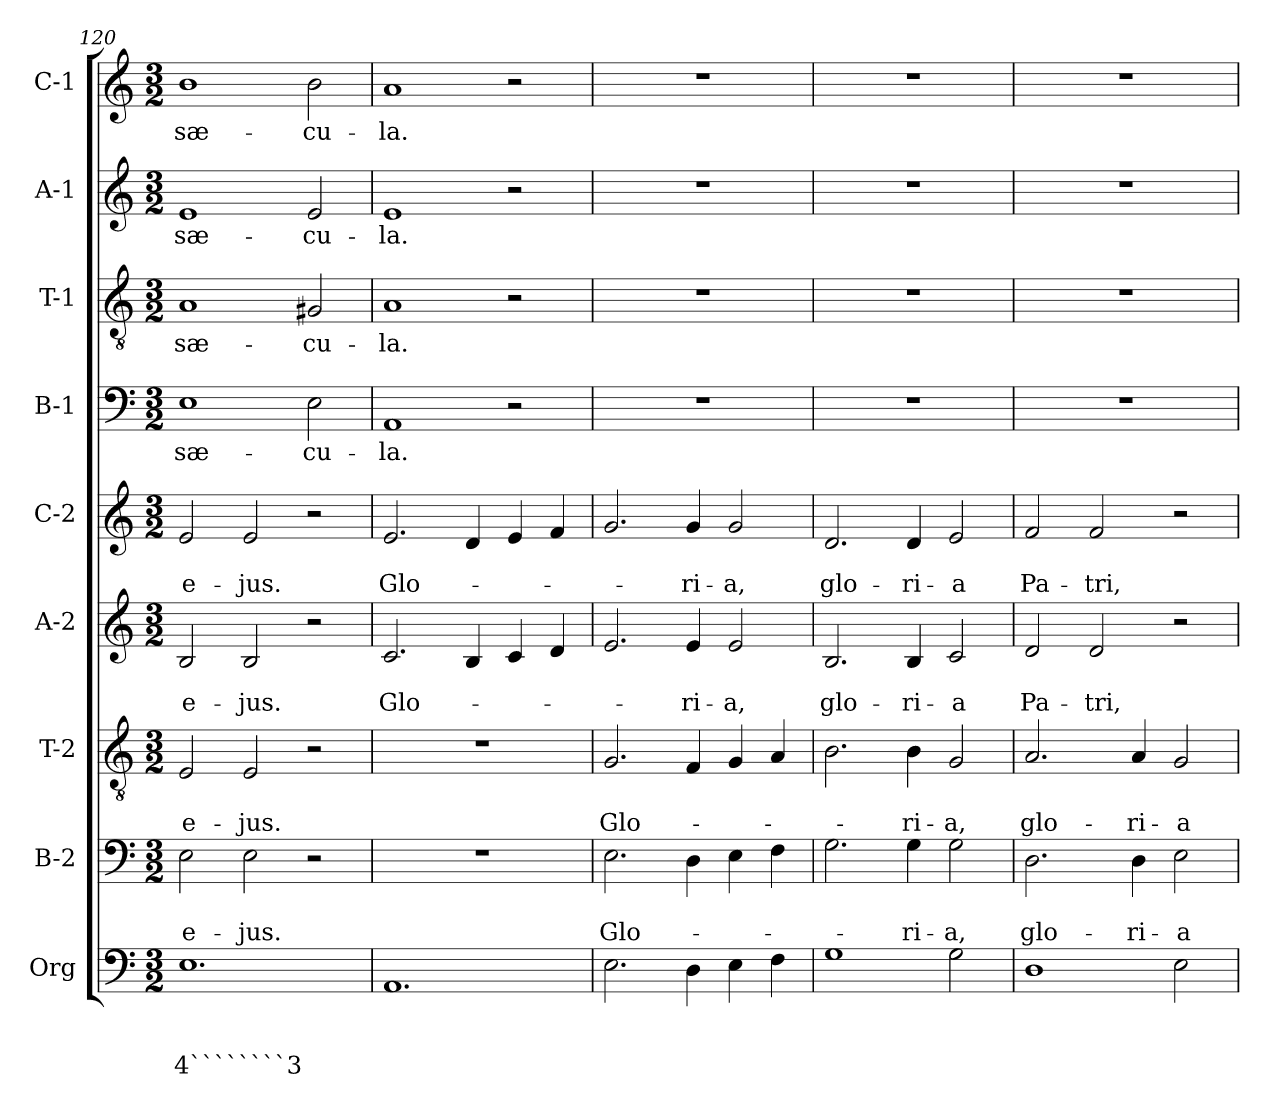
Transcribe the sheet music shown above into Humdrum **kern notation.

**kern	**text	**text	**text	**kern	**text	**text	**kern	**text	**text	**kern	**text	**text	**kern	**text	**text	**kern	**text	**kern	**text	**kern	**text	**kern	**text
*part9	*part9	*part9	*part9	*part8	*part8	*part8	*part7	*part7	*part7	*part6	*part6	*part6	*part5	*part5	*part5	*part4	*part4	*part3	*part3	*part2	*part2	*part1	*part1
*staff9	*staff9	*staff9	*staff9	*staff8	*staff8	*staff8	*staff7	*staff7	*staff7	*staff6	*staff6	*staff6	*staff5	*staff5	*staff5	*staff4	*staff4	*staff3	*staff3	*staff2	*staff2	*staff1	*staff1
*I"Org	*	*	*	*I"B-2	*	*	*I"T-2	*	*	*I"A-2	*	*	*I"C-2	*	*	*I"B-1	*	*I"T-1	*	*I"A-1	*	*I"C-1	*
*clefF4	*	*	*	*clefF4	*	*	*clefGv2	*	*	*clefG2	*	*	*clefG2	*	*	*clefF4	*	*clefGv2	*	*clefG2	*	*clefG2	*
*k[]	*	*	*	*k[]	*	*	*k[]	*	*	*k[]	*	*	*k[]	*	*	*k[]	*	*k[]	*	*k[]	*	*k[]	*
*C:	*	*	*	*C:	*	*	*C:	*	*	*C:	*	*	*C:	*	*	*C:	*	*C:	*	*C:	*	*C:	*
*M3/2	*	*	*	*M3/2	*	*	*M3/2	*	*	*M3/2	*	*	*M3/2	*	*	*M3/2	*	*M3/2	*	*M3/2	*	*M3/2	*
=120	=120	=120	=120	=120	=120	=120	=120	=120	=120	=120	=120	=120	=120	=120	=120	=120	=120	=120	=120	=120	=120	=120	=120
!	!	!	!LO:LY:b	!	!	!LO:LY:b	!	!	!LO:LY:b	!	!	!LO:LY:b	!	!	!LO:LY:b	!	!LO:LY:b	!	!LO:LY:b	!	!LO:LY:b	!	!LO:LY:b
1.E	.	.	4````````3	2E\	.	e-	2E/	.	e-	2B/	.	e-	2e/	.	e-	1E	sæ-	1A	sæ-	1e	sæ-	1b	sæ-
!	!	!	!	!	!	!LO:LY:b	!	!	!LO:LY:b	!	!	!LO:LY:b	!	!	!LO:LY:b	!	!	!	!	!	!	!	!
.	.	.	.	2E\	.	-jus.	2E/	.	-jus.	2B/	.	-jus.	2e/	.	-jus.	.	.	.	.	.	.	.	.
!	!	!	!	!	!	!	!	!	!	!	!	!	!	!	!	!	!LO:LY:b	!	!LO:LY:b	!	!LO:LY:b	!	!LO:LY:b
.	.	.	.	2r	.	.	2r	.	.	2r	.	.	2r	.	.	2E\	-cu-	2G#X/	-cu-	2e/	-cu-	2b\	-cu-
=121	=121	=121	=121	=121	=121	=121	=121	=121	=121	=121	=121	=121	=121	=121	=121	=121	=121	=121	=121	=121	=121	=121	=121
!	!	!	!	!	!	!	!	!	!	!	!	!LO:LY:b	!	!	!LO:LY:b	!	!LO:LY:b	!	!LO:LY:b	!	!LO:LY:b	!	!LO:LY:b
1.AA	.	.	.	1.r	.	.	1.r	.	.	2.c/	.	Glo-	2.e/	.	Glo-	1AA	-la.	1A	-la.	1e	-la.	1a	-la.
.	.	.	.	.	.	.	.	.	.	4B/	.	.	4d/	.	.	.	.	.	.	.	.	.	.
.	.	.	.	.	.	.	.	.	.	4c/	.	.	4e/	.	.	2r	.	2r	.	2r	.	2r	.
.	.	.	.	.	.	.	.	.	.	4d/	.	.	4f/	.	.	.	.	.	.	.	.	.	.
!!LO:PB:g=z
=122	=122	=122	=122	=122	=122	=122	=122	=122	=122	=122	=122	=122	=122	=122	=122	=122	=122	=122	=122	=122	=122	=122	=122
!	!	!	!	!	!	!LO:LY:b	!	!	!LO:LY:b	!	!	!	!	!	!	!	!	!	!	!	!	!	!
2.E\	.	.	.	2.E\	.	Glo-	2.G/	.	Glo-	2.e/	.	.	2.g/	.	.	1.r	.	1.r	.	1.r	.	1.r	.
!	!	!	!	!	!	!	!	!	!	!	!	!LO:LY:b	!	!	!LO:LY:b	!	!	!	!	!	!	!	!
4D\	.	.	.	4D\	.	.	4F/	.	.	4e/	.	-ri-	4g/	.	-ri-	.	.	.	.	.	.	.	.
!	!	!	!	!	!	!	!	!	!	!	!	!LO:LY:b	!	!	!LO:LY:b	!	!	!	!	!	!	!	!
4E\	.	.	.	4E\	.	.	4G/	.	.	2e/	.	-a,	2g/	.	-a,	.	.	.	.	.	.	.	.
4F\	.	.	.	4F\	.	.	4A/	.	.	.	.	.	.	.	.	.	.	.	.	.	.	.	.
=123	=123	=123	=123	=123	=123	=123	=123	=123	=123	=123	=123	=123	=123	=123	=123	=123	=123	=123	=123	=123	=123	=123	=123
!	!	!	!	!	!	!	!	!	!	!	!	!LO:LY:b	!	!	!LO:LY:b	!	!	!	!	!	!	!	!
1G	.	.	.	2.G\	.	.	2.B\	.	.	2.B/	.	glo-	2.d/	.	glo-	1.r	.	1.r	.	1.r	.	1.r	.
!	!	!	!	!	!	!LO:LY:b	!	!	!LO:LY:b	!	!	!LO:LY:b	!	!	!LO:LY:b	!	!	!	!	!	!	!	!
.	.	.	.	4G\	.	-ri-	4B\	.	-ri-	4B/	.	-ri-	4d/	.	-ri-	.	.	.	.	.	.	.	.
!	!	!	!	!	!	!LO:LY:b	!	!	!LO:LY:b	!	!	!LO:LY:b	!	!	!LO:LY:b	!	!	!	!	!	!	!	!
2G\	.	.	.	2G\	.	-a,	2G/	.	-a,	2c/	.	-a	2e/	.	-a	.	.	.	.	.	.	.	.
=124	=124	=124	=124	=124	=124	=124	=124	=124	=124	=124	=124	=124	=124	=124	=124	=124	=124	=124	=124	=124	=124	=124	=124
!	!	!	!	!	!	!LO:LY:b	!	!	!LO:LY:b	!	!	!LO:LY:b	!	!	!LO:LY:b	!	!	!	!	!	!	!	!
1D	.	.	.	2.D\	.	glo-	2.A/	.	glo-	2d/	.	Pa-	2f/	.	Pa-	1.r	.	1.r	.	1.r	.	1.r	.
!	!	!	!	!	!	!	!	!	!	!	!	!LO:LY:b	!	!	!LO:LY:b	!	!	!	!	!	!	!	!
.	.	.	.	.	.	.	.	.	.	2d/	.	-tri,	2f/	.	-tri,	.	.	.	.	.	.	.	.
!	!	!	!	!	!	!LO:LY:b	!	!	!LO:LY:b	!	!	!	!	!	!	!	!	!	!	!	!	!	!
.	.	.	.	4D\	.	-ri-	4A/	.	-ri-	.	.	.	.	.	.	.	.	.	.	.	.	.	.
!	!	!	!	!	!	!LO:LY:b	!	!	!LO:LY:b	!	!	!	!	!	!	!	!	!	!	!	!	!	!
2E\	.	.	.	2E\	.	-a	2G/	.	-a	2r	.	.	2r	.	.	.	.	.	.	.	.	.	.
=	=	=	=	=	=	=	=	=	=	=	=	=	=	=	=	=	=	=	=	=	=	=	=
*-	*-	*-	*-	*-	*-	*-	*-	*-	*-	*-	*-	*-	*-	*-	*-	*-	*-	*-	*-	*-	*-	*-	*-
